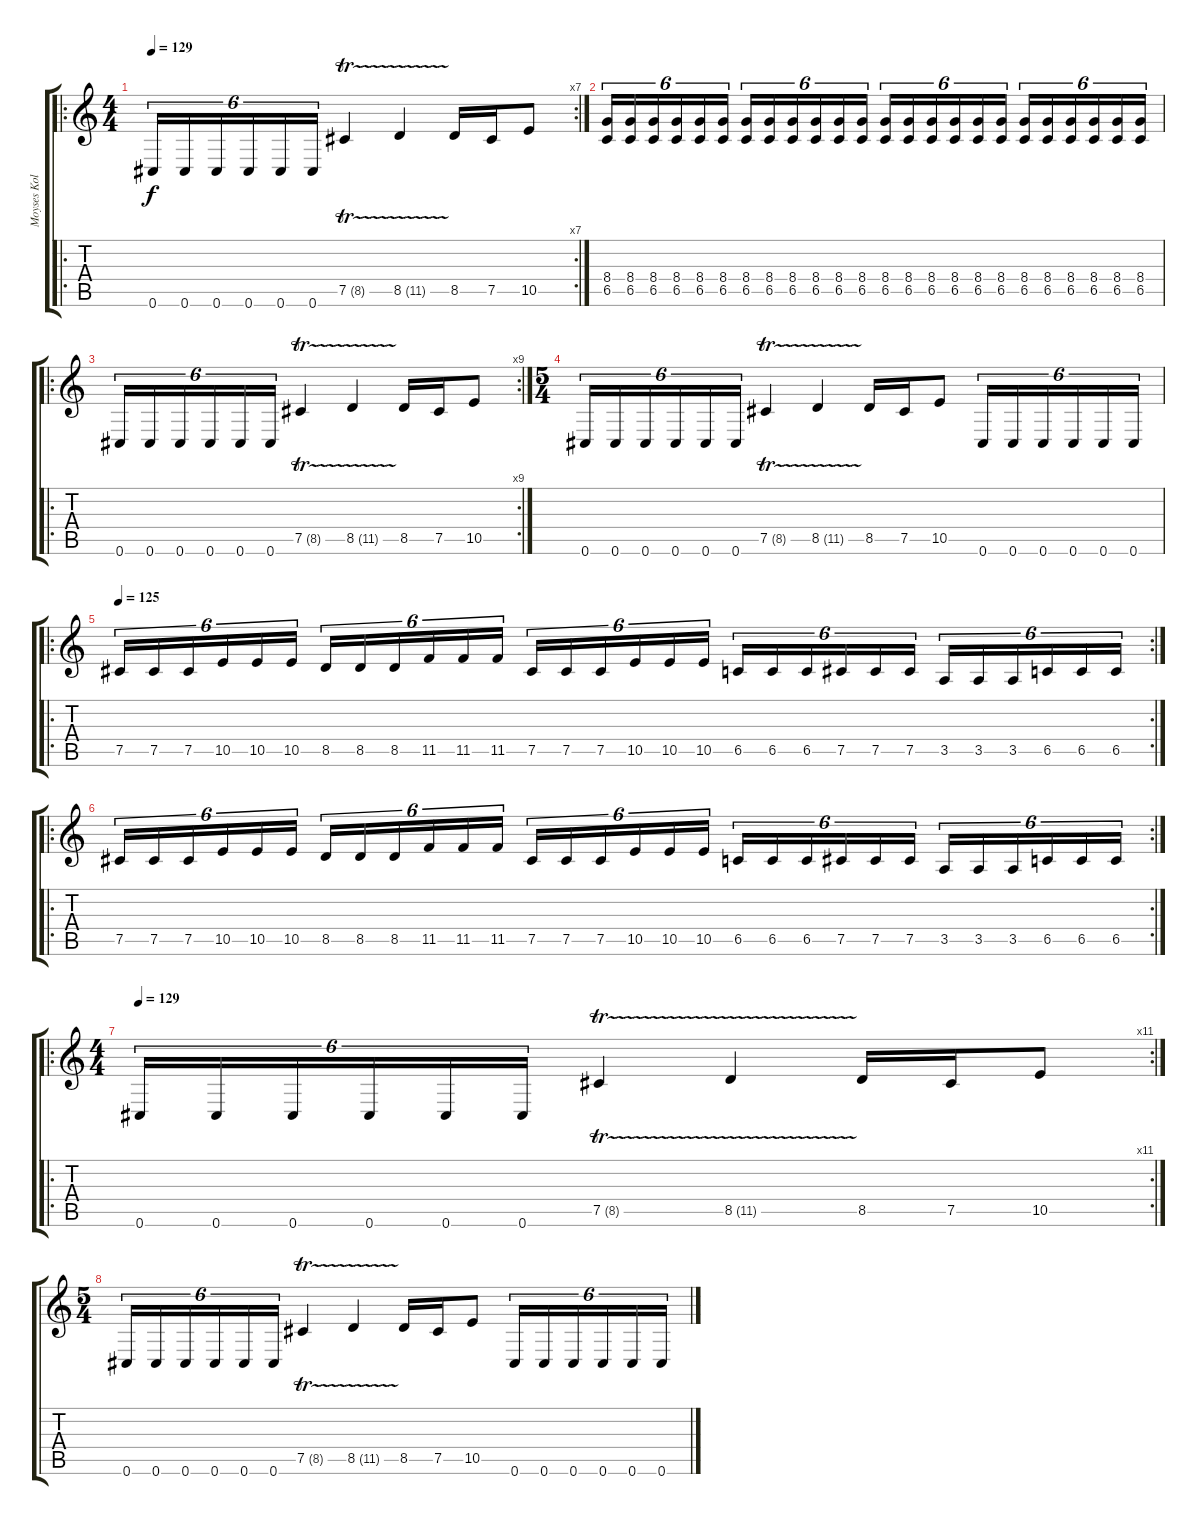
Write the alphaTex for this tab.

\track ("Moyses Kolesne" "Moyses Kol") {instrument distortionguitar}
\staff {score tabs}
\tuning (Db4 Ab3 E3 B2 Gb2 Db2) {hide}
\ro
\rc 7
\ts (4 4)
\tempo 129
\clef g2
\ks c
0.6.16{tu (6 4) dy f} 0.6.16{tu (6 4)} 0.6.16{tu (6 4)} 0.6.16{tu (6 4)} 0.6.16{tu (6 4)} 0.6.16{tu (6 4)} 7.5{tr (8 16)}.4 8.5{tr (11 16)}.4 8.5.16 7.5.16 10.5.8 |
(8.4 6.5).16{tu (6 4)} (8.4 6.5).16{tu (6 4)} (8.4 6.5).16{tu (6 4)} (8.4 6.5).16{tu (6 4)} (8.4 6.5).16{tu (6 4)} (8.4 6.5).16{tu (6 4)} (8.4 6.5).16{tu (6 4)} (8.4 6.5).16{tu (6 4)} (8.4 6.5).16{tu (6 4)} (8.4 6.5).16{tu (6 4)} (8.4 6.5).16{tu (6 4)} (8.4 6.5).16{tu (6 4)} (8.4 6.5).16{tu (6 4)} (8.4 6.5).16{tu (6 4)} (8.4 6.5).16{tu (6 4)} (8.4 6.5).16{tu (6 4)} (8.4 6.5).16{tu (6 4)} (8.4 6.5).16{tu (6 4)} (8.4 6.5).16{tu (6 4)} (8.4 6.5).16{tu (6 4)} (8.4 6.5).16{tu (6 4)} (8.4 6.5).16{tu (6 4)} (8.4 6.5).16{tu (6 4)} (8.4 6.5).16{tu (6 4)} |
\ro
\rc 9
0.6.16{tu (6 4)} 0.6.16{tu (6 4)} 0.6.16{tu (6 4)} 0.6.16{tu (6 4)} 0.6.16{tu (6 4)} 0.6.16{tu (6 4)} 7.5{tr (8 16)}.4 8.5{tr (11 16)}.4 8.5.16 7.5.16 10.5.8 |
\ts (5 4)
0.6.16{tu (6 4)} 0.6.16{tu (6 4)} 0.6.16{tu (6 4)} 0.6.16{tu (6 4)} 0.6.16{tu (6 4)} 0.6.16{tu (6 4)} 7.5{tr (8 16)}.4 8.5{tr (11 16)}.4 8.5.16 7.5.16 10.5.8 0.6.16{tu (6 4)} 0.6.16{tu (6 4)} 0.6.16{tu (6 4)} 0.6.16{tu (6 4)} 0.6.16{tu (6 4)} 0.6.16{tu (6 4)} |
\ro
\rc 2
\tempo 125
7.5.16{tu (6 4)} 7.5.16{tu (6 4)} 7.5.16{tu (6 4)} 10.5.16{tu (6 4)} 10.5.16{tu (6 4)} 10.5.16{tu (6 4)} 8.5.16{tu (6 4)} 8.5.16{tu (6 4)} 8.5.16{tu (6 4)} 11.5.16{tu (6 4)} 11.5.16{tu (6 4)} 11.5.16{tu (6 4)} 7.5.16{tu (6 4)} 7.5.16{tu (6 4)} 7.5.16{tu (6 4)} 10.5.16{tu (6 4)} 10.5.16{tu (6 4)} 10.5.16{tu (6 4)} 6.5.16{tu (6 4)} 6.5.16{tu (6 4)} 6.5.16{tu (6 4)} 7.5.16{tu (6 4)} 7.5.16{tu (6 4)} 7.5.16{tu (6 4)} 3.5.16{tu (6 4)} 3.5.16{tu (6 4)} 3.5.16{tu (6 4)} 6.5.16{tu (6 4)} 6.5.16{tu (6 4)} 6.5.16{tu (6 4)} |
\ro
\rc 2
7.5.16{tu (6 4)} 7.5.16{tu (6 4)} 7.5.16{tu (6 4)} 10.5.16{tu (6 4)} 10.5.16{tu (6 4)} 10.5.16{tu (6 4)} 8.5.16{tu (6 4)} 8.5.16{tu (6 4)} 8.5.16{tu (6 4)} 11.5.16{tu (6 4)} 11.5.16{tu (6 4)} 11.5.16{tu (6 4)} 7.5.16{tu (6 4)} 7.5.16{tu (6 4)} 7.5.16{tu (6 4)} 10.5.16{tu (6 4)} 10.5.16{tu (6 4)} 10.5.16{tu (6 4)} 6.5.16{tu (6 4)} 6.5.16{tu (6 4)} 6.5.16{tu (6 4)} 7.5.16{tu (6 4)} 7.5.16{tu (6 4)} 7.5.16{tu (6 4)} 3.5.16{tu (6 4)} 3.5.16{tu (6 4)} 3.5.16{tu (6 4)} 6.5.16{tu (6 4)} 6.5.16{tu (6 4)} 6.5.16{tu (6 4)} |
\ro
\rc 11
\ts (4 4)
\tempo 129
0.6.16{tu (6 4)} 0.6.16{tu (6 4)} 0.6.16{tu (6 4)} 0.6.16{tu (6 4)} 0.6.16{tu (6 4)} 0.6.16{tu (6 4)} 7.5{tr (8 16)}.4 8.5{tr (11 16)}.4 8.5.16 7.5.16 10.5.8 |
\ts (5 4)
0.6.16{tu (6 4)} 0.6.16{tu (6 4)} 0.6.16{tu (6 4)} 0.6.16{tu (6 4)} 0.6.16{tu (6 4)} 0.6.16{tu (6 4)} 7.5{tr (8 16)}.4 8.5{tr (11 16)}.4 8.5.16 7.5.16 10.5.8 0.6.16{tu (6 4)} 0.6.16{tu (6 4)} 0.6.16{tu (6 4)} 0.6.16{tu (6 4)} 0.6.16{tu (6 4)} 0.6.16{tu (6 4)}
